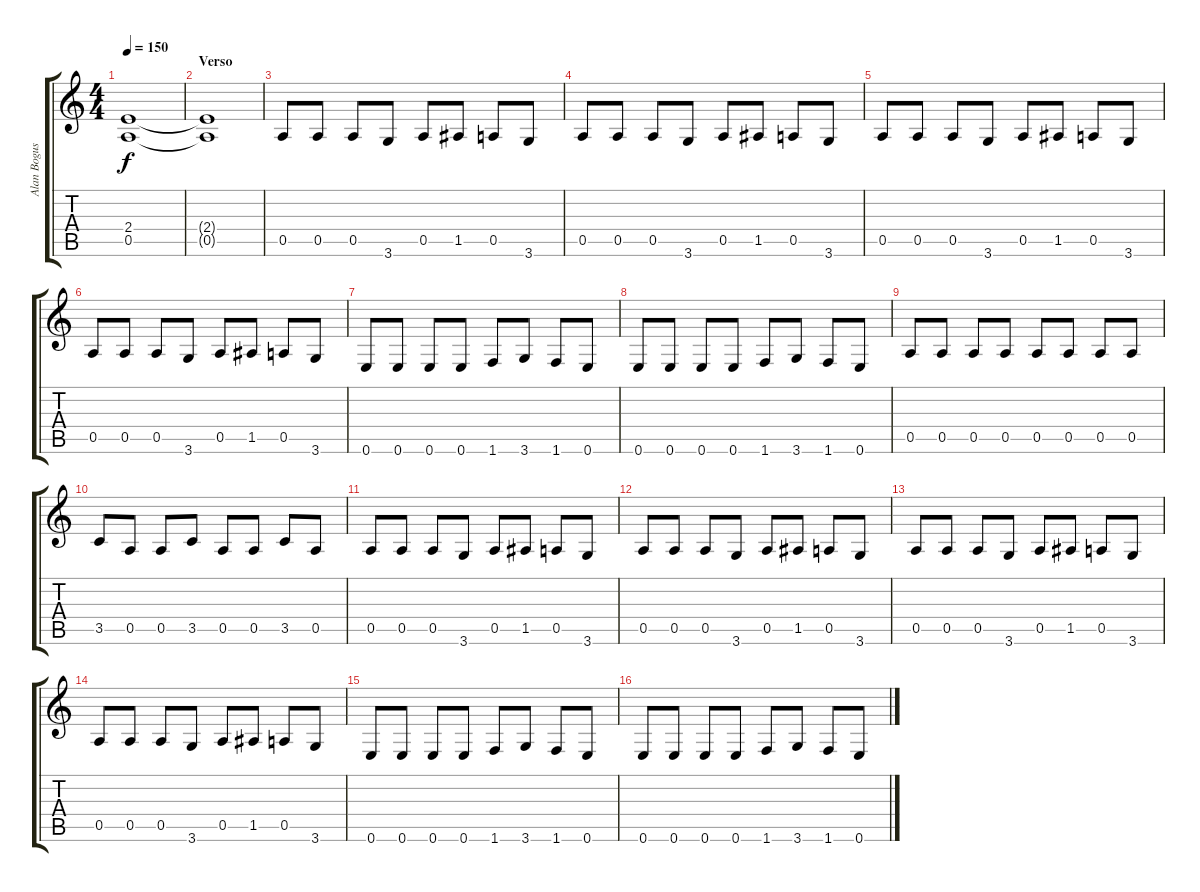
\track ("Alan Boguslavsky" "Alan Bogus") {instrument distortionguitar}
\staff {score tabs}
\tuning (E4 B3 G3 D3 A2 E2) {hide}
\ts (4 4)
\tempo 150
\clef g2
\ks c
(2.4{t} 0.5{t}).1{dy f} |
\section ("" "Verso")
(2.4{t} 0.5{t}).1 |
0.5.8 0.5.8 0.5.8 3.6.8 0.5.8 1.5.8 0.5.8 3.6.8 |
0.5.8 0.5.8 0.5.8 3.6.8 0.5.8 1.5.8 0.5.8 3.6.8 |
0.5.8 0.5.8 0.5.8 3.6.8 0.5.8 1.5.8 0.5.8 3.6.8 |
0.5.8 0.5.8 0.5.8 3.6.8 0.5.8 1.5.8 0.5.8 3.6.8 |
0.6.8 0.6.8 0.6.8 0.6.8 1.6.8 3.6.8 1.6.8 0.6.8 |
0.6.8 0.6.8 0.6.8 0.6.8 1.6.8 3.6.8 1.6.8 0.6.8 |
0.5.8 0.5.8 0.5.8 0.5.8 0.5.8 0.5.8 0.5.8 0.5.8 |
3.5.8 0.5.8 0.5.8 3.5.8 0.5.8 0.5.8 3.5.8 0.5.8 |
0.5.8 0.5.8 0.5.8 3.6.8 0.5.8 1.5.8 0.5.8 3.6.8 |
0.5.8 0.5.8 0.5.8 3.6.8 0.5.8 1.5.8 0.5.8 3.6.8 |
0.5.8 0.5.8 0.5.8 3.6.8 0.5.8 1.5.8 0.5.8 3.6.8 |
0.5.8 0.5.8 0.5.8 3.6.8 0.5.8 1.5.8 0.5.8 3.6.8 |
0.6.8 0.6.8 0.6.8 0.6.8 1.6.8 3.6.8 1.6.8 0.6.8 |
0.6.8 0.6.8 0.6.8 0.6.8 1.6.8 3.6.8 1.6.8 0.6.8
